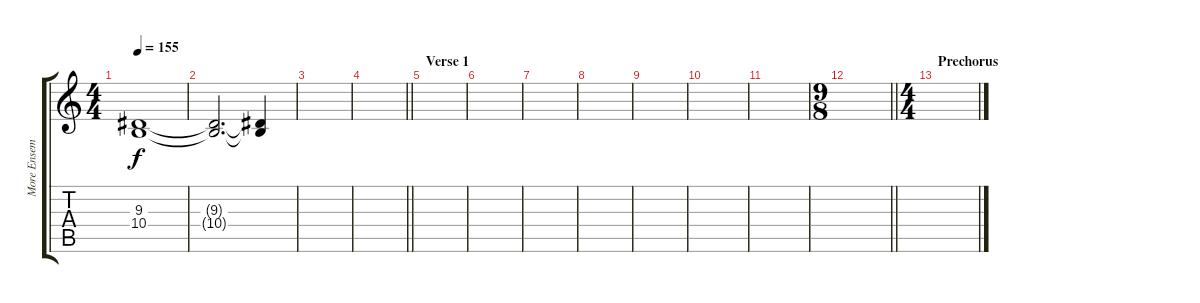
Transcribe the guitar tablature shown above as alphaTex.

\track ("More Ensemble." "More Ensem") {instrument stringensemble1}
\staff {score tabs}
\tuning (Eb4 Bb3 Gb3 Db3 Ab2 Db2) {hide}
\ts (4 4)
\section ("" "")
\tempo 155
\clef g2
\ks c
(9.3 10.4).1{dy f} |
(9.3{t} 10.4{t}).2{d} (9.3{t} 10.4{t}).4{volume 0} |
|
\barLineRight lightlight
|
\section ("" "Verse 1")
|
|
|
|
|
|
|
\ts (9 8)
\barLineRight lightlight
|
\ts (4 4)
\section ("" "Prechorus")
